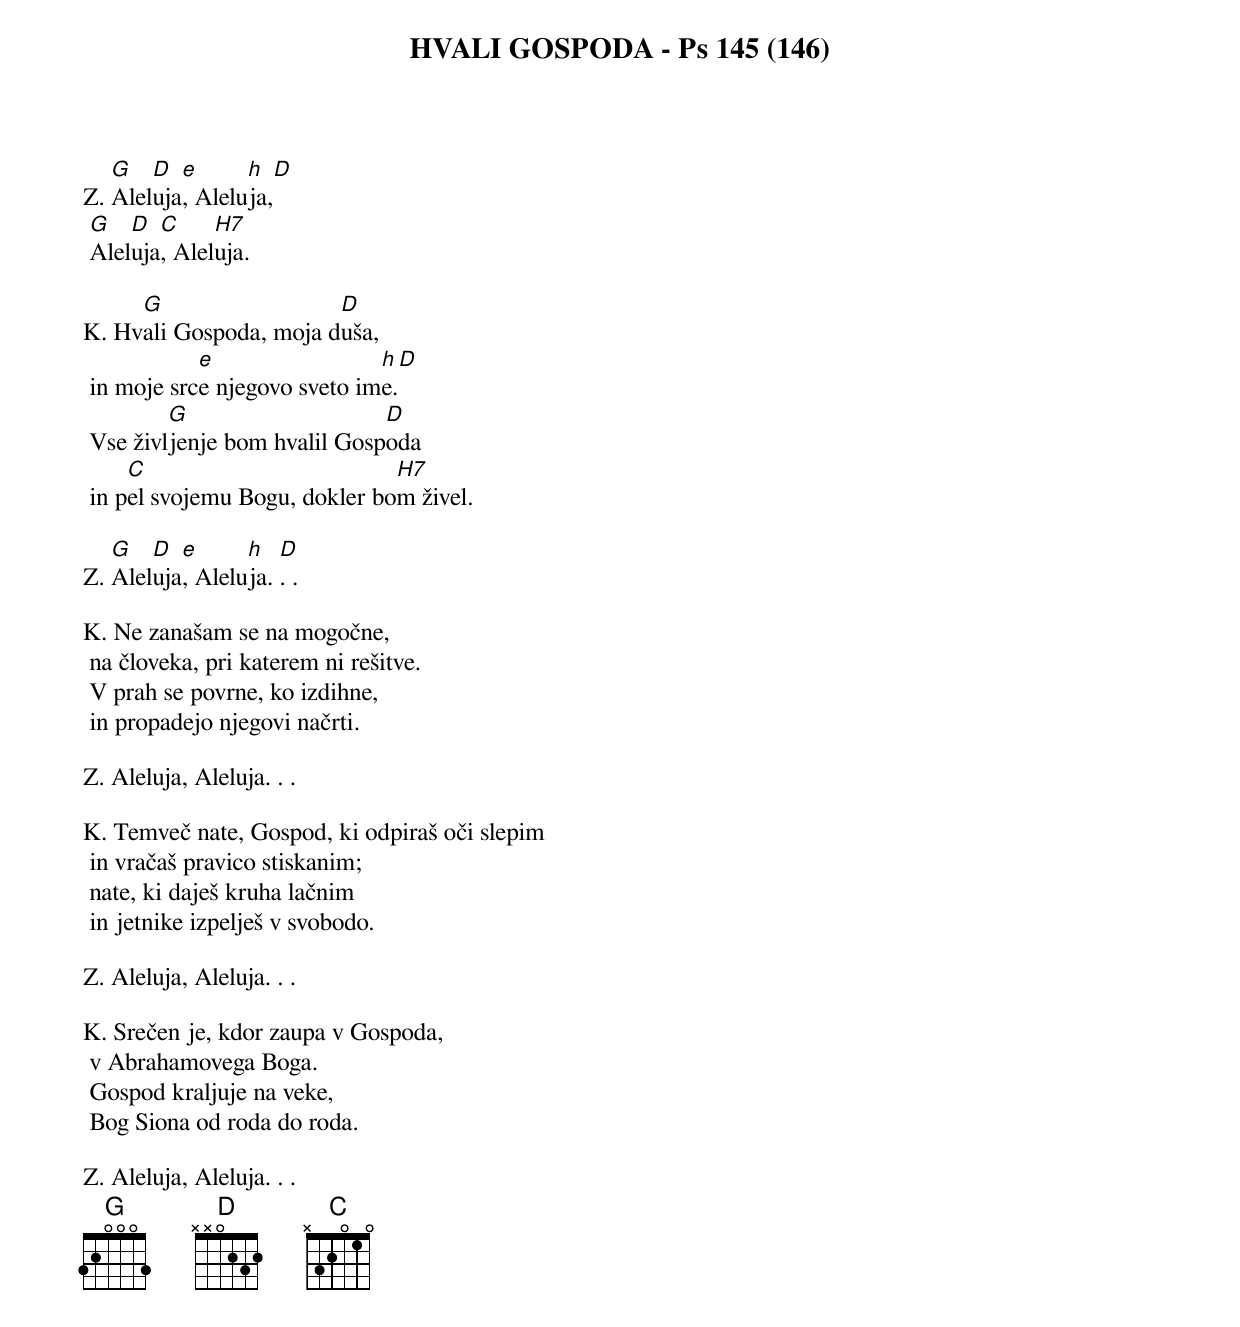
{title: HVALI GOSPODA - Ps 145 (146)}

Z.	[G]Alel[D]uja[e], Alelu[h]ja,[D]
	[G]Alel[D]uja[C], Alel[H7]uja.

K.	Hv[G]ali Gospoda, moja d[D]uša,
	in moje src[e]e njegovo sveto im[h]e.[D]
	Vse živl[G]jenje bom hvalil Gosp[D]oda
	in p[C]el svojemu Bogu, dokler bo[H7]m živel.

Z.	[G]Alel[D]uja[e], Alelu[h]ja. [D]. .

K.	Ne zanašam se na mogočne,
	na človeka, pri katerem ni rešitve.
	V prah se povrne, ko izdihne,
	in propadejo njegovi načrti.

Z.	Aleluja, Aleluja. . .

K.	Temveč nate, Gospod, ki odpiraš oči slepim
	in vračaš pravico stiskanim;
	nate, ki daješ kruha lačnim
	in jetnike izpelješ v svobodo.

Z.	Aleluja, Aleluja. . .

K.	Srečen je, kdor zaupa v Gospoda,
	v Abrahamovega Boga.
	Gospod kraljuje na veke,
	Bog Siona od roda do roda.

Z.	Aleluja, Aleluja. . .
